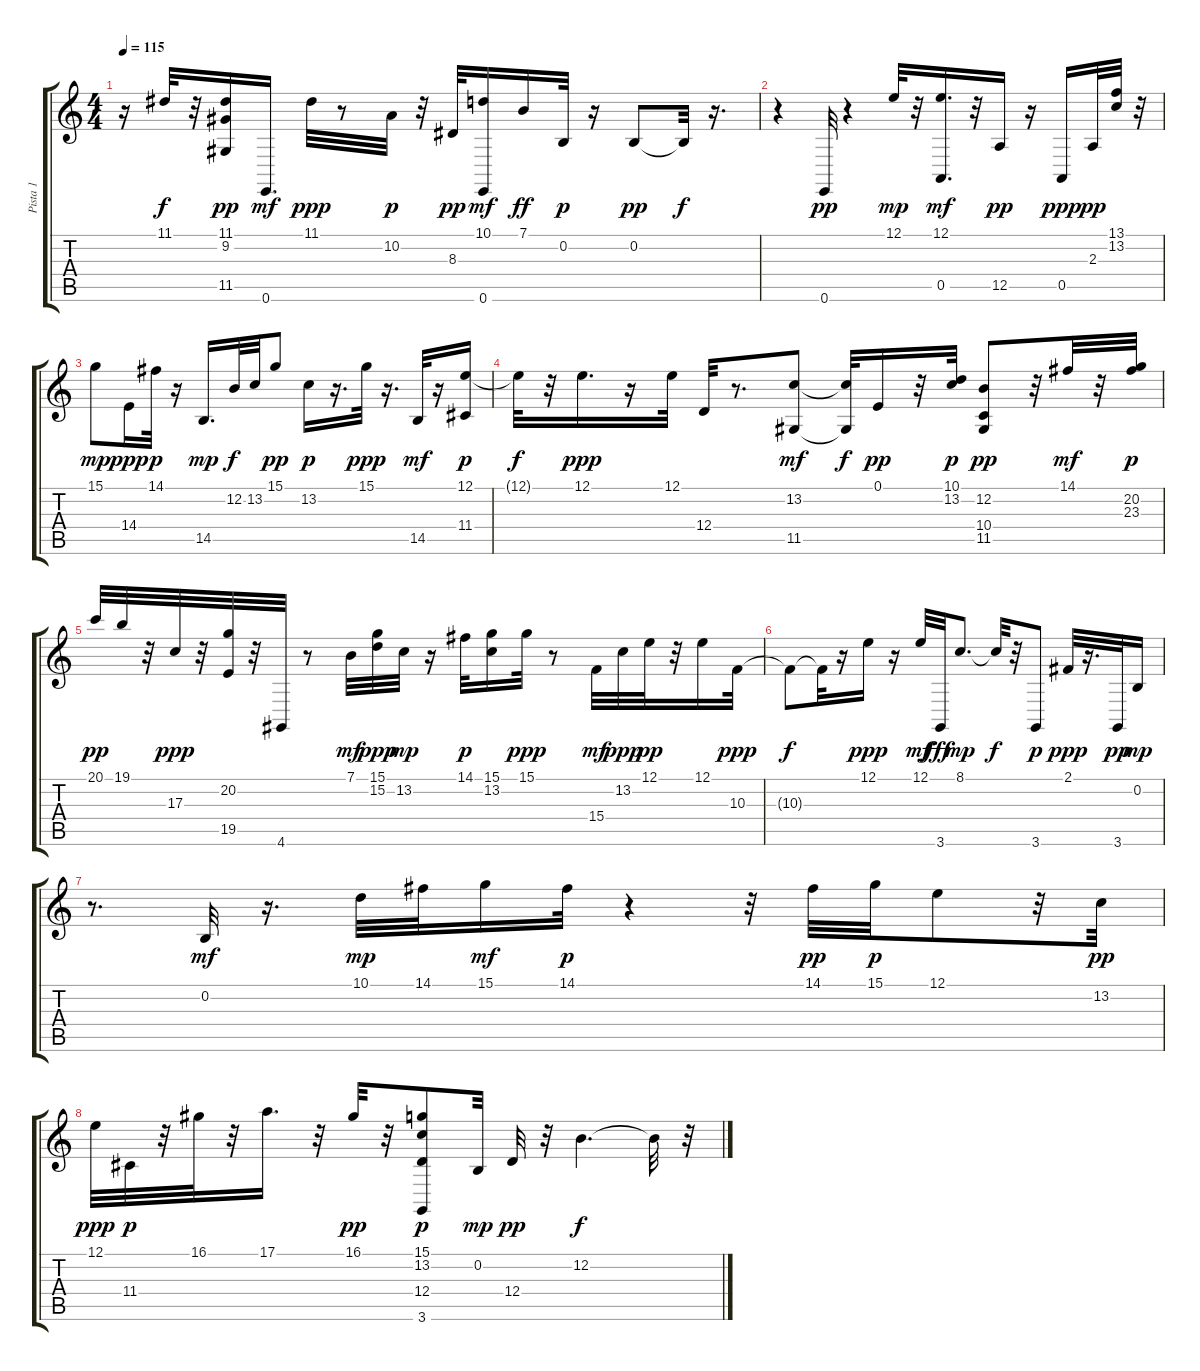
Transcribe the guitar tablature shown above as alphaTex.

\track ("Pista 1" "Pista 1") {instrument acousticgrandpiano}
\staff {score tabs}
\tuning (E4 B3 G3 D3 A2 E2) {hide}
\ts (4 4)
\tempo 115
\clef g2
\ks c
r.16{dy ppp} 11.1.32{dy f} r.32 (11.1 9.2 11.5).16{dy pp} 0.6.16{d dy mf} 11.1.32{dy ppp} r.8 10.2.32{dy p} r.32 8.3.32{dy pp} (10.1 0.6).16{dy mf} 7.1.16{dy ff} 0.2.32{dy p} r.16 0.2.8{dy pp} 0.2{t}.32{dy f} r.16{d} |
r.4 0.6.32{dy pp} r.4 12.1.32{dy mp} r.32 (12.1 0.5).16{d dy mf} r.32 12.5.16{dy pp} r.16 0.5.16{dy ppp} 2.3.32{dy pp} (13.1 13.2).32 r.32 |
15.1.8{dy mp} 14.4.16{dy ppp} 14.1.32{dy p} r.16 14.5.16{d dy mp} 12.2.32{dy f} 13.2.32 15.1.8{dy pp} 13.2.16{dy p} r.16{d} 15.1.32{dy ppp} r.16{d} 14.5.32{dy mf} r.16 (12.1 11.4).16{dy p} |
12.1{t}.32{dy f} r.32 12.1.16{d dy ppp} r.16 12.1.32 12.4.32 r.8{d} (13.2 11.5).8{dy mf} (13.2{t} 11.5{t}).32{dy f} 0.1.16{dy pp} r.32 (10.1 13.2).32{dy p} (12.2 10.4 11.5).8{dy pp} r.32 14.1.32{dy mf} r.32 (20.2 23.3).32{dy p} |
20.1.32{dy pp} 19.1.32 r.32 17.3.32{dy ppp} r.32 (20.2 19.5).32 r.32 4.6.32 r.8 7.1.32{dy mf} (15.1 15.2).32{dy ppp} 13.2.32{dy mp} r.16 14.1.32{dy p} (15.1 13.2).16 15.1.32{dy ppp} r.8 15.4.32{dy mf} 13.2.32{dy ppp} 12.1.32{dy pp} r.32 12.1.16 10.3.32{dy ppp} |
10.3{t}.8{dy f} 10.3{t}.32 r.16 12.1.16{dy ppp} r.16 12.1.32{dy mf} 3.6.32{dy fff} 8.1.8{d dy mp} 8.1{t}.32{dy f} r.32 3.6.8{dy p} 2.1.32{dy ppp} r.16{d} 3.6.32{dy pp} 0.2.16{dy mp} |
r.8{d} 0.2.32{dy mf} r.16{d} 10.1.32{dy mp} 14.1.32 15.1.16{dy mf} 14.1.32{dy p} r.4 r.32 14.1.32{dy pp} 15.1.32{dy p} 12.1.8 r.32 13.2.32{dy pp} |
12.1.32{dy ppp} 11.4.32{dy p} r.32 16.1.32 r.32 17.1.16{d} r.32 16.1.32{dy pp} r.32 (15.1 13.2 12.4 3.6).8{dy p} 0.2.32{dy mp} 12.4.32{dy pp} r.32 12.2.4{d dy f} 12.2{t}.32 r.32
